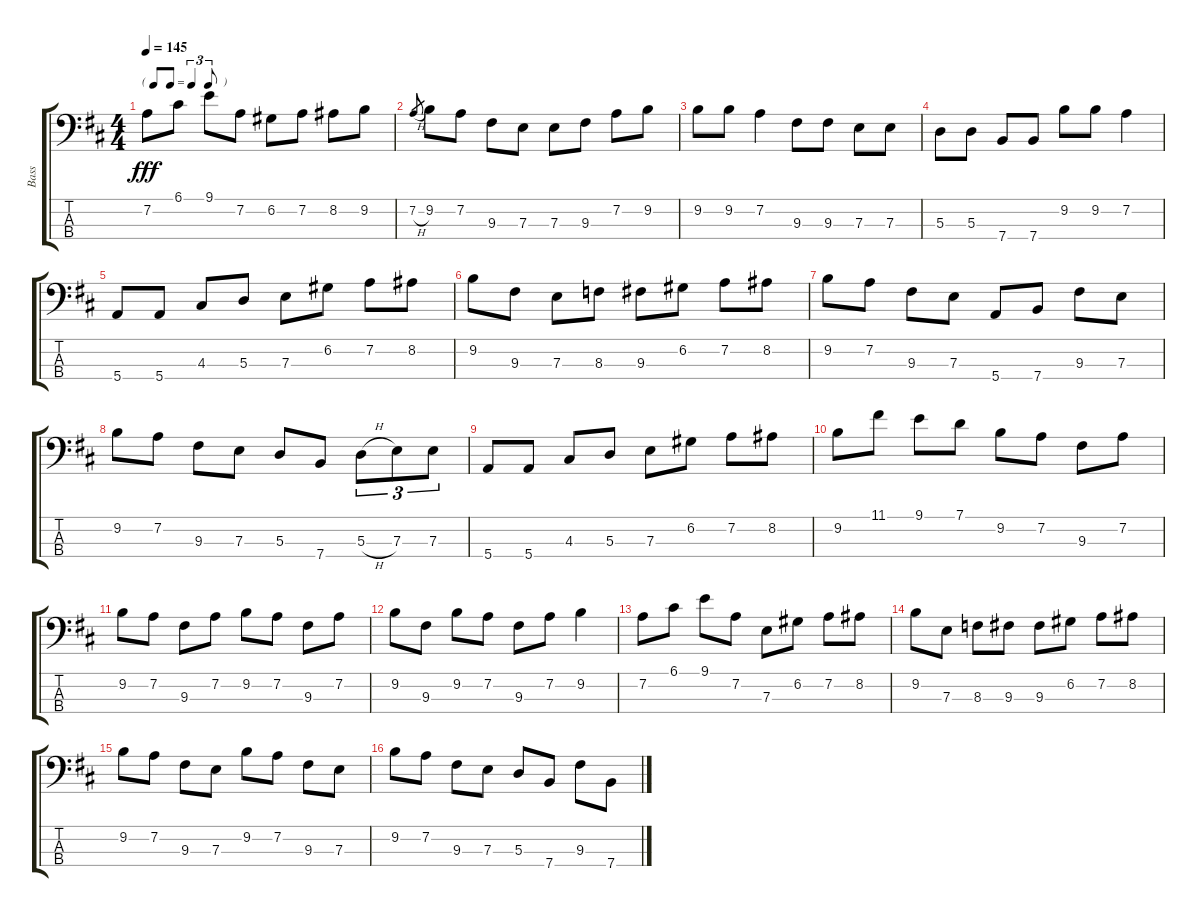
\track ("Bass" "Bass") {instrument electricbasspick}
\staff {score tabs}
\tuning (G2 D2 A1 E1) {hide}
\ts (4 4)
\tf triplet8th
\tempo 145
\clef f4
\ks d
7.2.8{dy fff} 6.1.8 9.1.8 7.2.8 6.2.8 7.2.8 8.2.8 9.2.8 |
7.2{h}.8{gr} 9.2.8 7.2.8 9.3.8 7.3.8 7.3.8 9.3.8 7.2.8 9.2.8 |
9.2.8 9.2.8 7.2.4 9.3.8 9.3.8 7.3.8 7.3.8 |
5.3.8 5.3.8 7.4.8 7.4.8 9.2.8 9.2.8 7.2.4 |
5.4.8 5.4.8 4.3.8 5.3.8 7.3.8 6.2.8 7.2.8 8.2.8 |
9.2.8 9.3.8 7.3.8 8.3.8 9.3.8 6.2.8 7.2.8 8.2.8 |
9.2.8 7.2.8 9.3.8 7.3.8 5.4.8 7.4.8 9.3.8 7.3.8 |
9.2.8 7.2.8 9.3.8 7.3.8 5.3.8 7.4.8 5.3{h}.8{tu (3 2)} 7.3.8{tu (3 2)} 7.3.8{tu (3 2)} |
5.4.8 5.4.8 4.3.8 5.3.8 7.3.8 6.2.8 7.2.8 8.2.8 |
9.2.8 11.1.8 9.1.8 7.1.8 9.2.8 7.2.8 9.3.8 7.2.8 |
9.2.8 7.2.8 9.3.8 7.2.8 9.2.8 7.2.8 9.3.8 7.2.8 |
9.2.8 9.3.8 9.2.8 7.2.8 9.3.8 7.2.8 9.2.4 |
7.2.8 6.1.8 9.1.8 7.2.8 7.3.8 6.2.8 7.2.8 8.2.8 |
9.2.8 7.3.8 8.3.8 9.3.8 9.3.8 6.2.8 7.2.8 8.2.8 |
9.2.8 7.2.8 9.3.8 7.3.8 9.2.8 7.2.8 9.3.8 7.3.8 |
9.2.8 7.2.8 9.3.8 7.3.8 5.3.8 7.4.8 9.3.8 7.4.8
